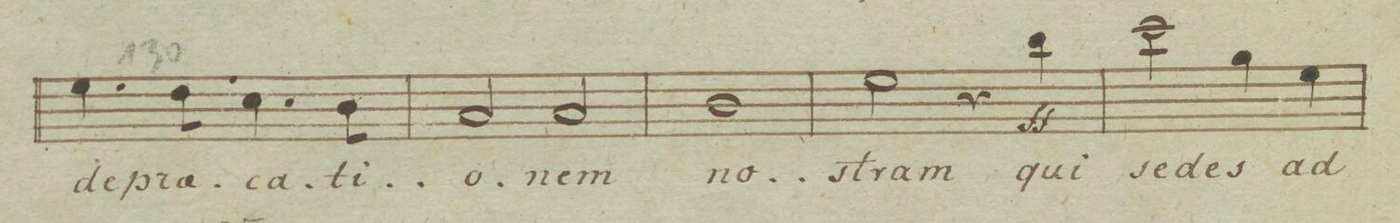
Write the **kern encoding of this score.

**kern	**text	**dynam
*I"Basso.	*	*
*clefF4	*	*
*k[b-e-]	*	*
*met(c)	*	*
*M4/4	*	*
4.G\	de-	.
8F\	-pre-	.
4.E-\	-ca-	.
8D\	-ti-	.
=131	=131	=131
2C/	-o-	.
2C/	-nem	.
=132	=132	=132
1D	no-	.
=133	=133	=133
2G\	-stram	.
4r	.	.
4d\	qui	ff
=134	=134	=134
2e-\	se-	.
4B-\	-des	.
4G\	ad	.
=135	=135	=135
*-	*-	*-
